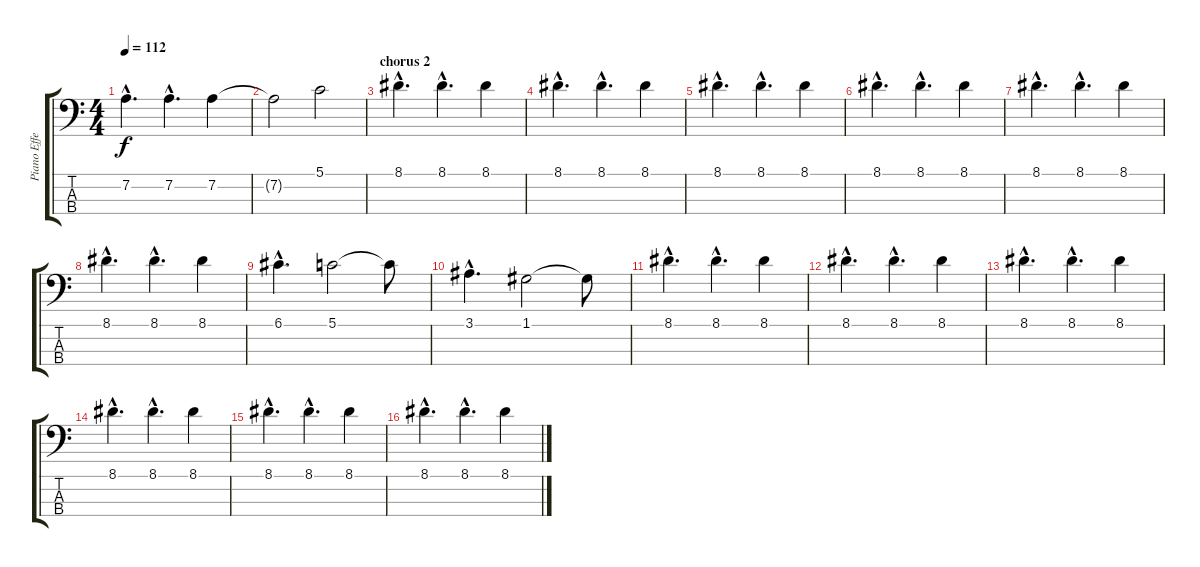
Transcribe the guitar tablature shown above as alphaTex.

\track ("Piano Effect" "Piano Effe") {instrument synthbass2}
\staff {score tabs}
\tuning (G2 D2 A1 E1) {hide}
\ts (4 4)
\tempo 112
\clef f4
\ks c
7.2{hac}.4{d dy f} 7.2{hac}.4{d} 7.2.4 |
7.2{t}.2 5.1.2 |
\section ("" "chorus 2")
8.1{hac}.4{d} 8.1{hac}.4{d} 8.1.4 |
8.1{hac}.4{d} 8.1{hac}.4{d} 8.1.4 |
8.1{hac}.4{d} 8.1{hac}.4{d} 8.1.4 |
8.1{hac}.4{d} 8.1{hac}.4{d} 8.1.4 |
8.1{hac}.4{d} 8.1{hac}.4{d} 8.1.4 |
8.1{hac}.4{d} 8.1{hac}.4{d} 8.1.4 |
6.1{hac}.4{d} 5.1.2 5.1{t}.8 |
3.1{hac}.4{d} 1.1.2 1.1{t}.8 |
8.1{hac}.4{d} 8.1{hac}.4{d} 8.1.4 |
8.1{hac}.4{d} 8.1{hac}.4{d} 8.1.4 |
8.1{hac}.4{d} 8.1{hac}.4{d} 8.1.4 |
8.1{hac}.4{d} 8.1{hac}.4{d} 8.1.4 |
8.1{hac}.4{d} 8.1{hac}.4{d} 8.1.4 |
8.1{hac}.4{d} 8.1{hac}.4{d} 8.1.4
